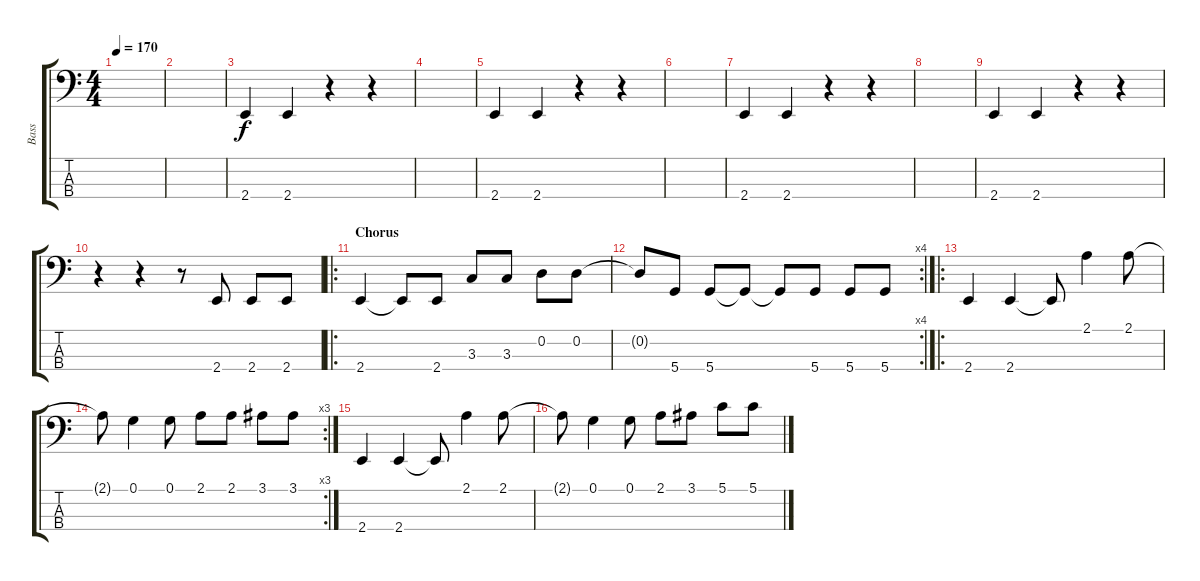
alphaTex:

\track ("Bass" "Bass") {instrument electricbassfinger}
\staff {score tabs}
\tuning (G2 D2 A1 D1) {hide}
\ts (4 4)
\tempo 170
\clef f4
\ks c
|
|
2.4.4 2.4.4 r.4 r.4 |
|
2.4.4 2.4.4 r.4 r.4 |
|
2.4.4 2.4.4 r.4 r.4 |
|
2.4.4 2.4.4 r.4 r.4 |
r.4 r.4 r.8 2.4.8 2.4.8 2.4.8 |
\ro
\section ("" "Chorus")
2.4.4 2.4{t}.8 2.4.8 3.3.8 3.3.8 0.2.8 0.2.8 |
\rc 4
0.2{t}.8 5.4.8 5.4.8 5.4{t}.8 5.4{t}.8 5.4.8 5.4.8 5.4.8 |
\ro
2.4.4 2.4.4 2.4{t}.8 2.1.4 2.1.8 |
\rc 3
2.1{t}.8 0.1.4 0.1.8 2.1.8 2.1.8 3.1.8 3.1.8 |
2.4.4 2.4.4 2.4{t}.8 2.1.4 2.1.8 |
2.1{t}.8 0.1.4 0.1.8 2.1.8 3.1.8 5.1.8 5.1.8
